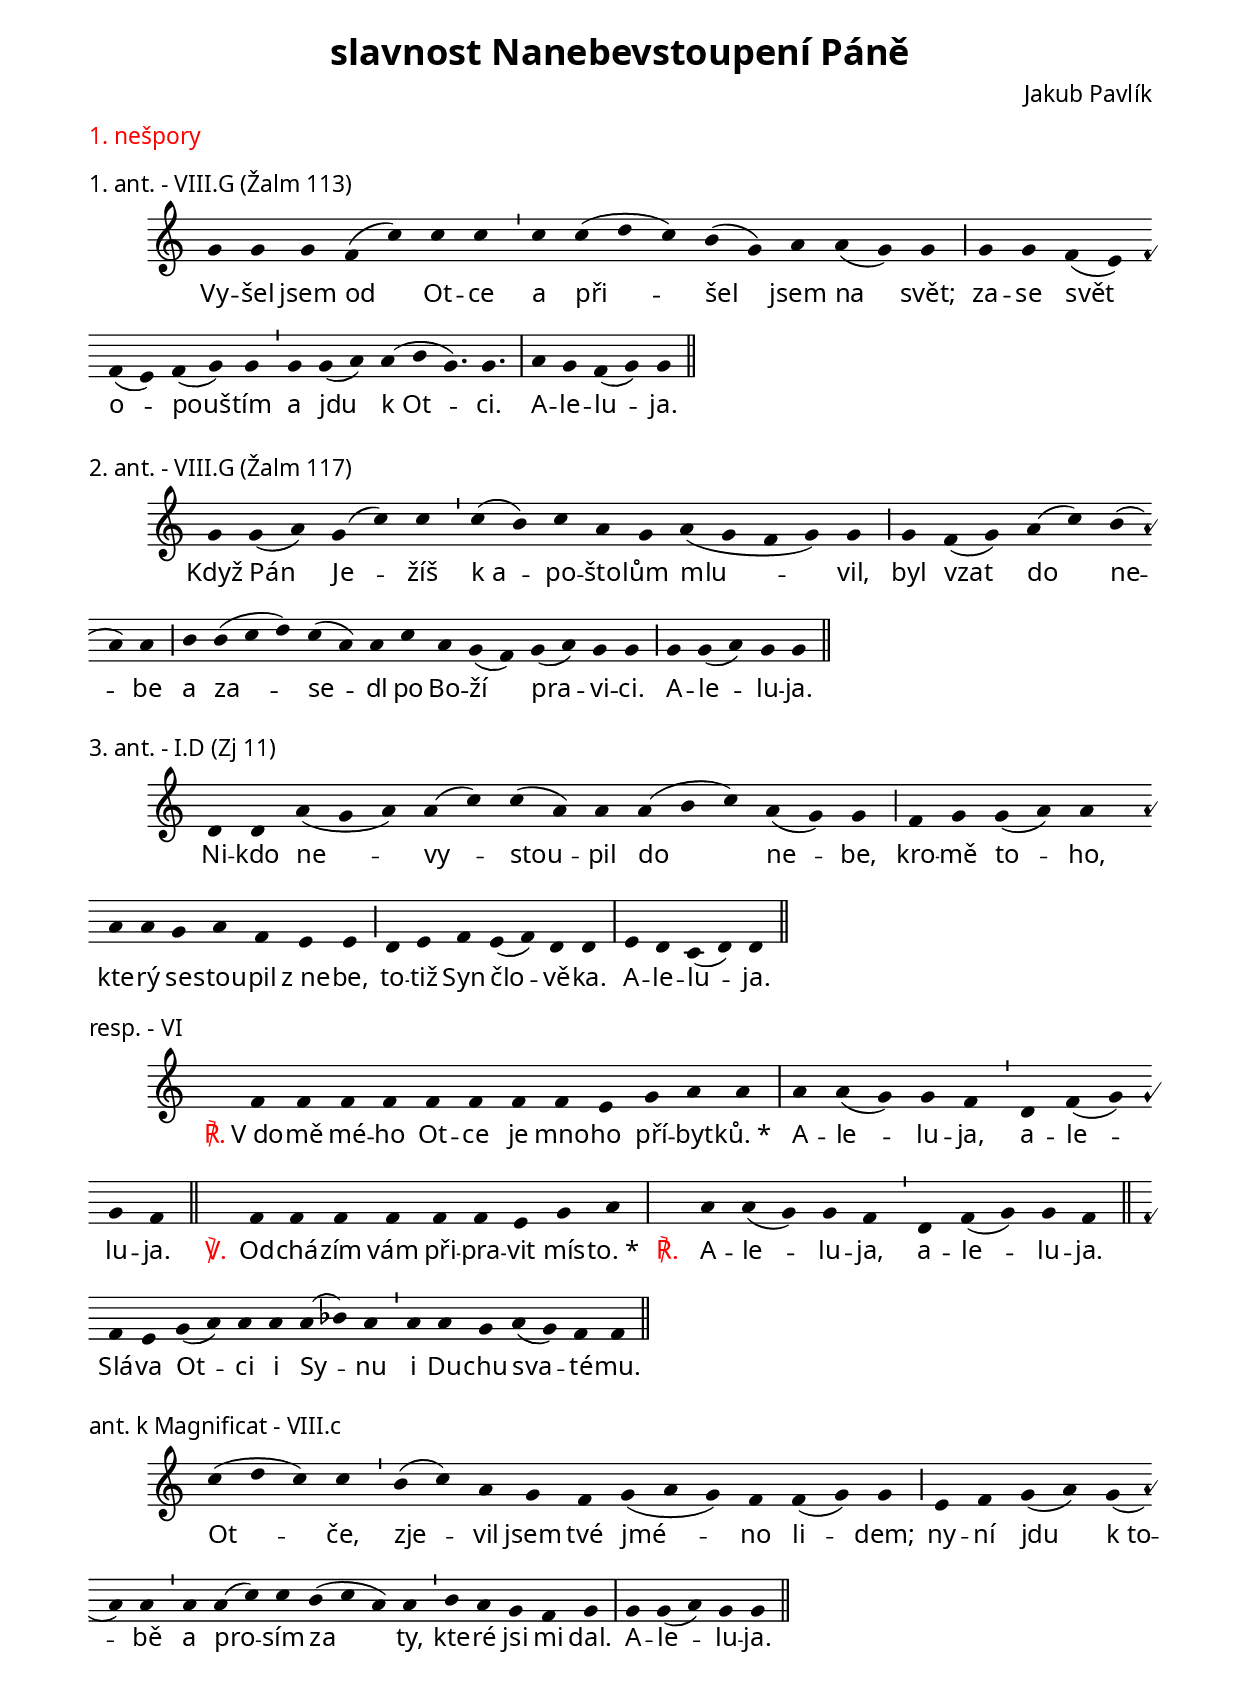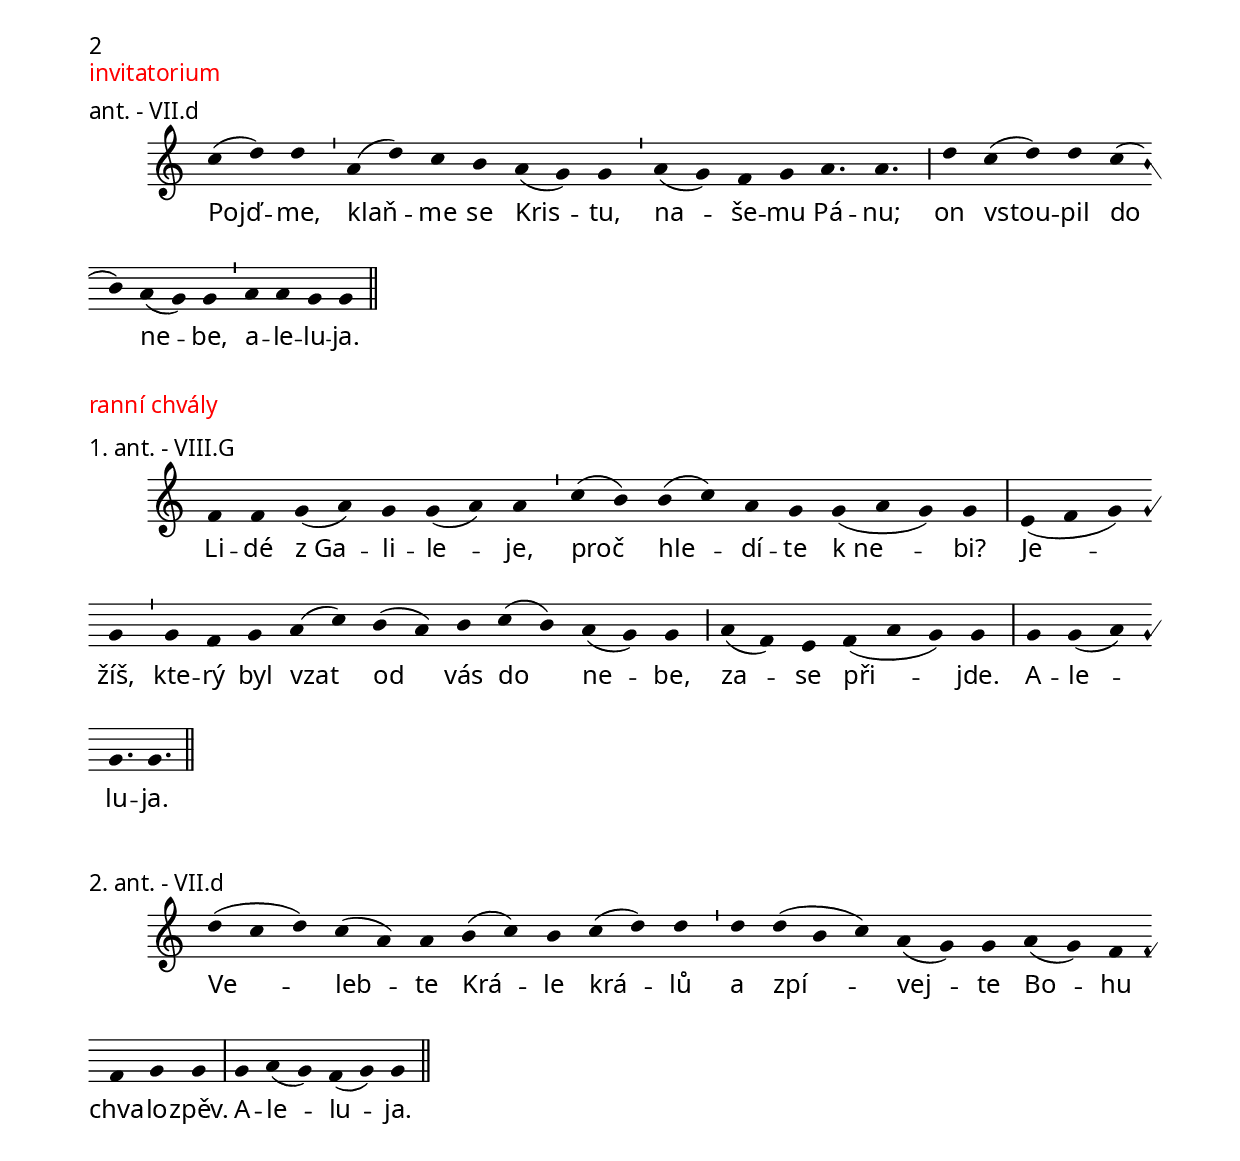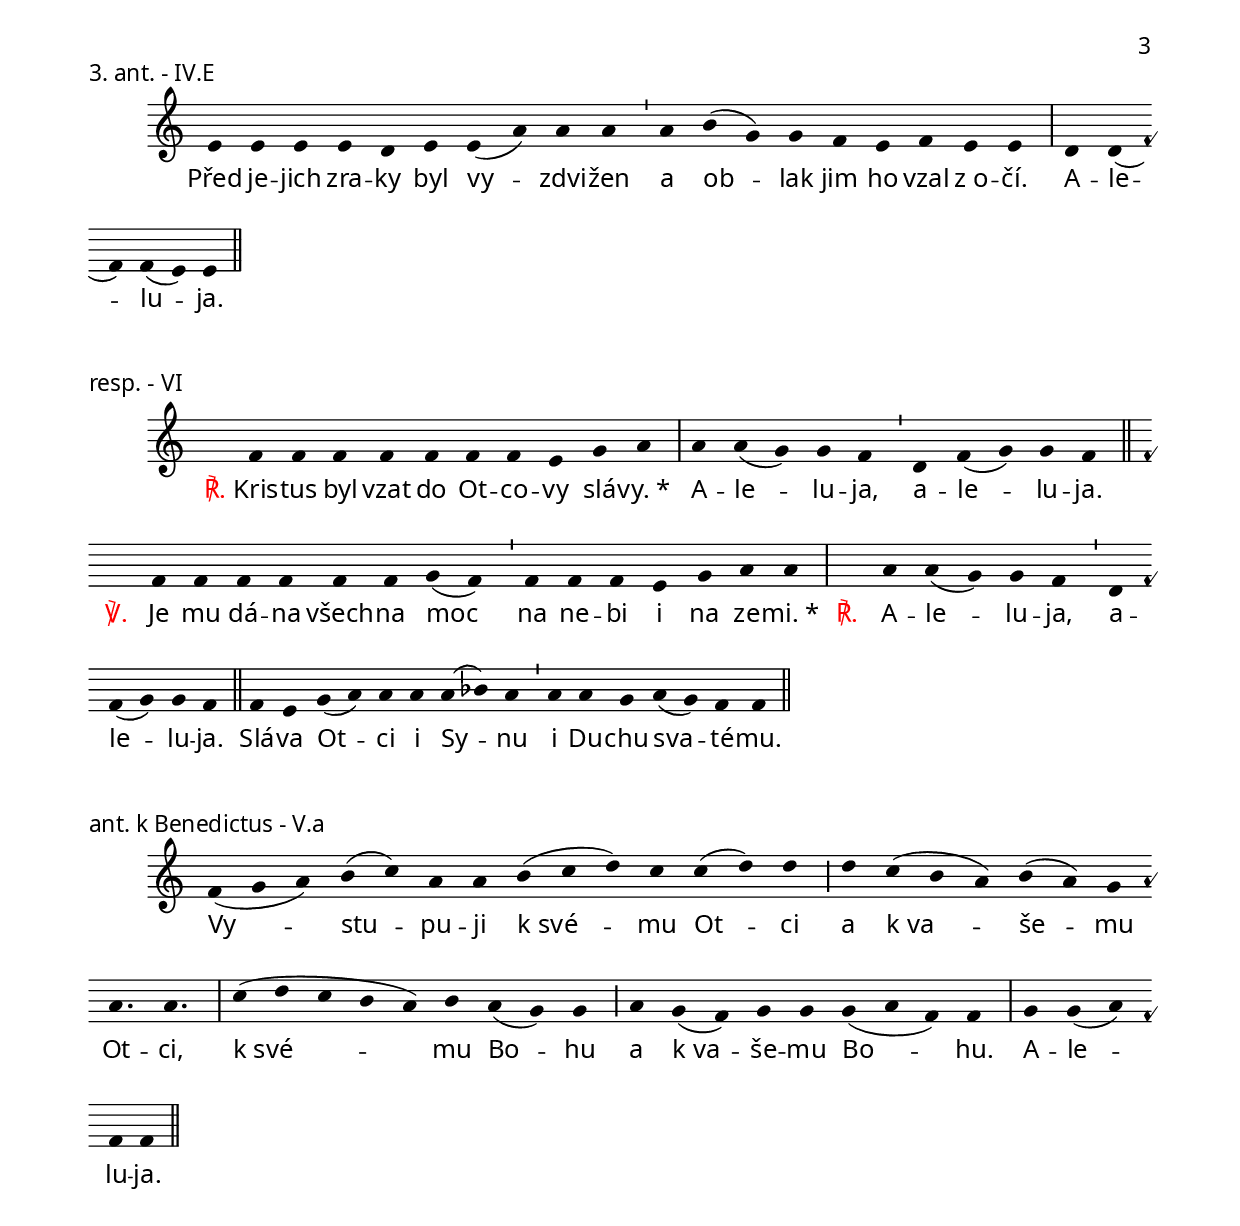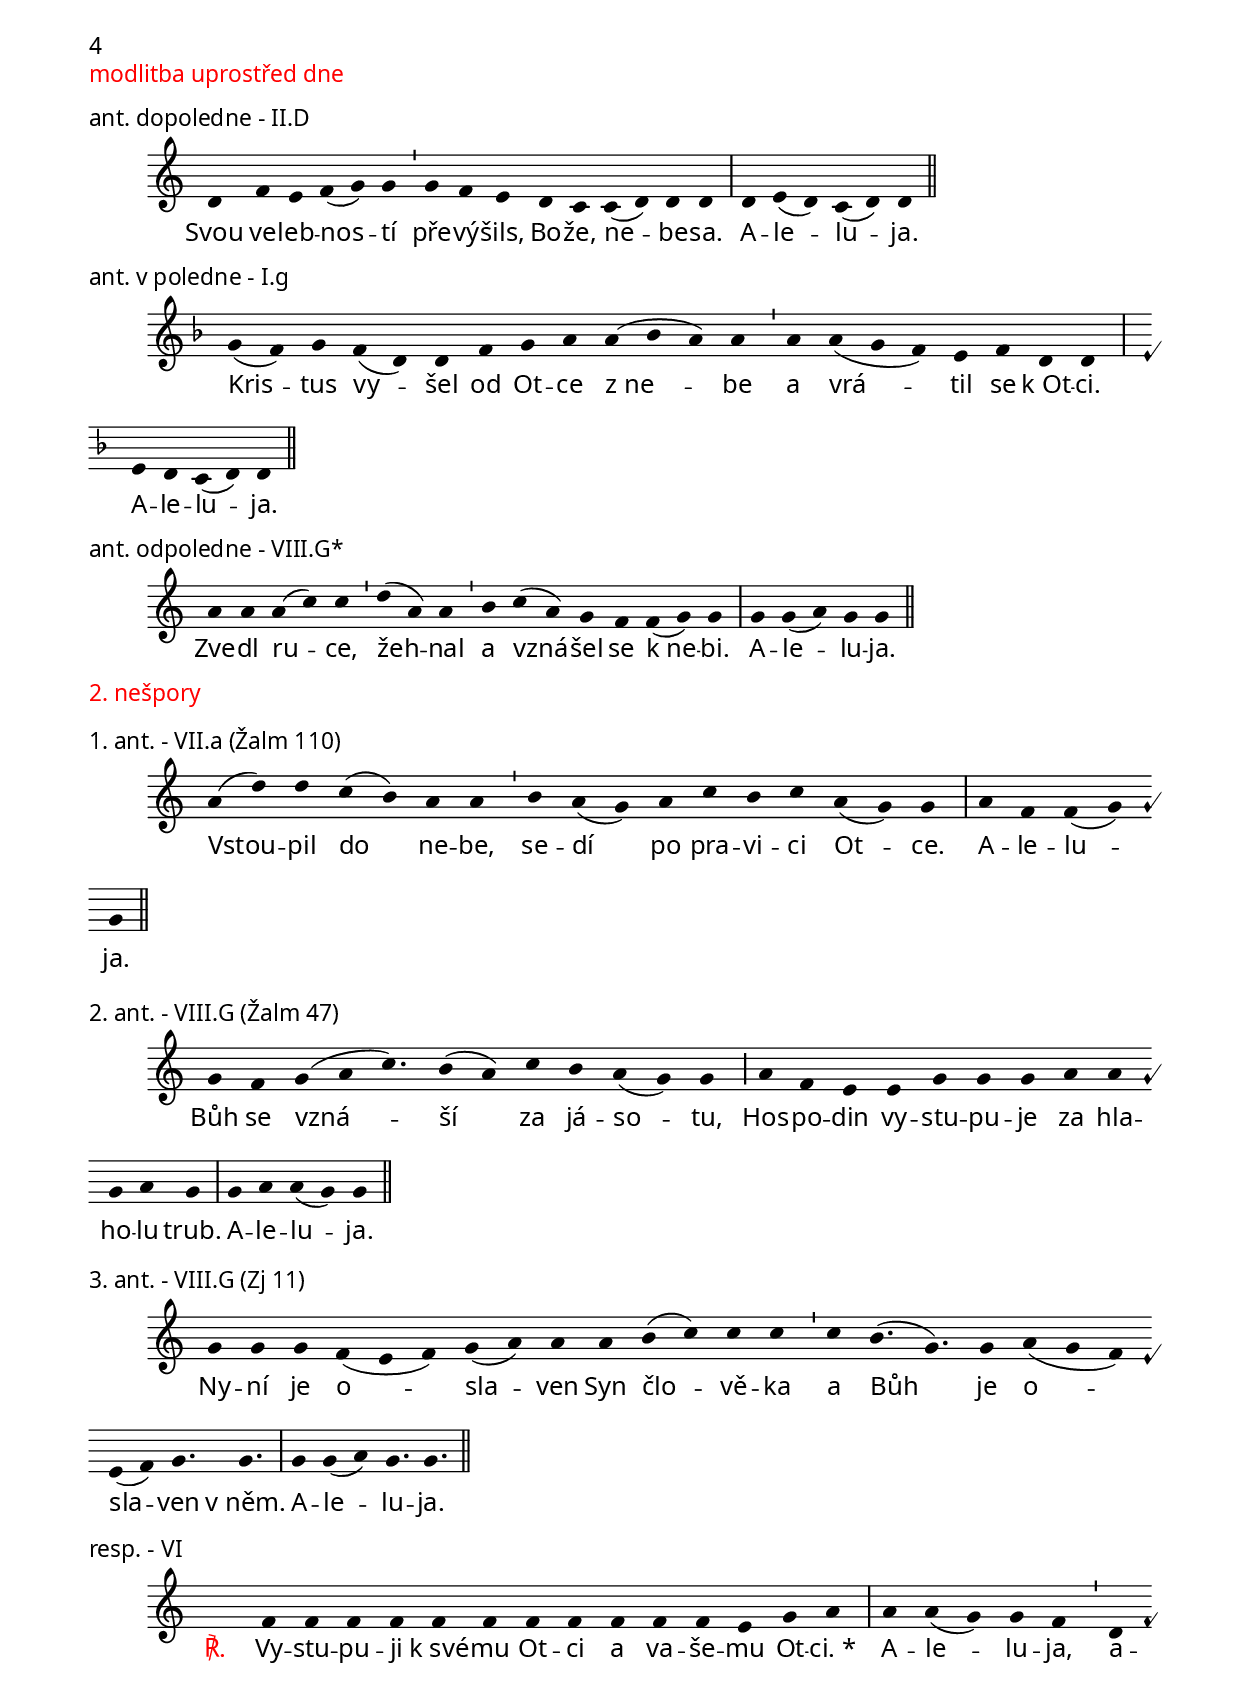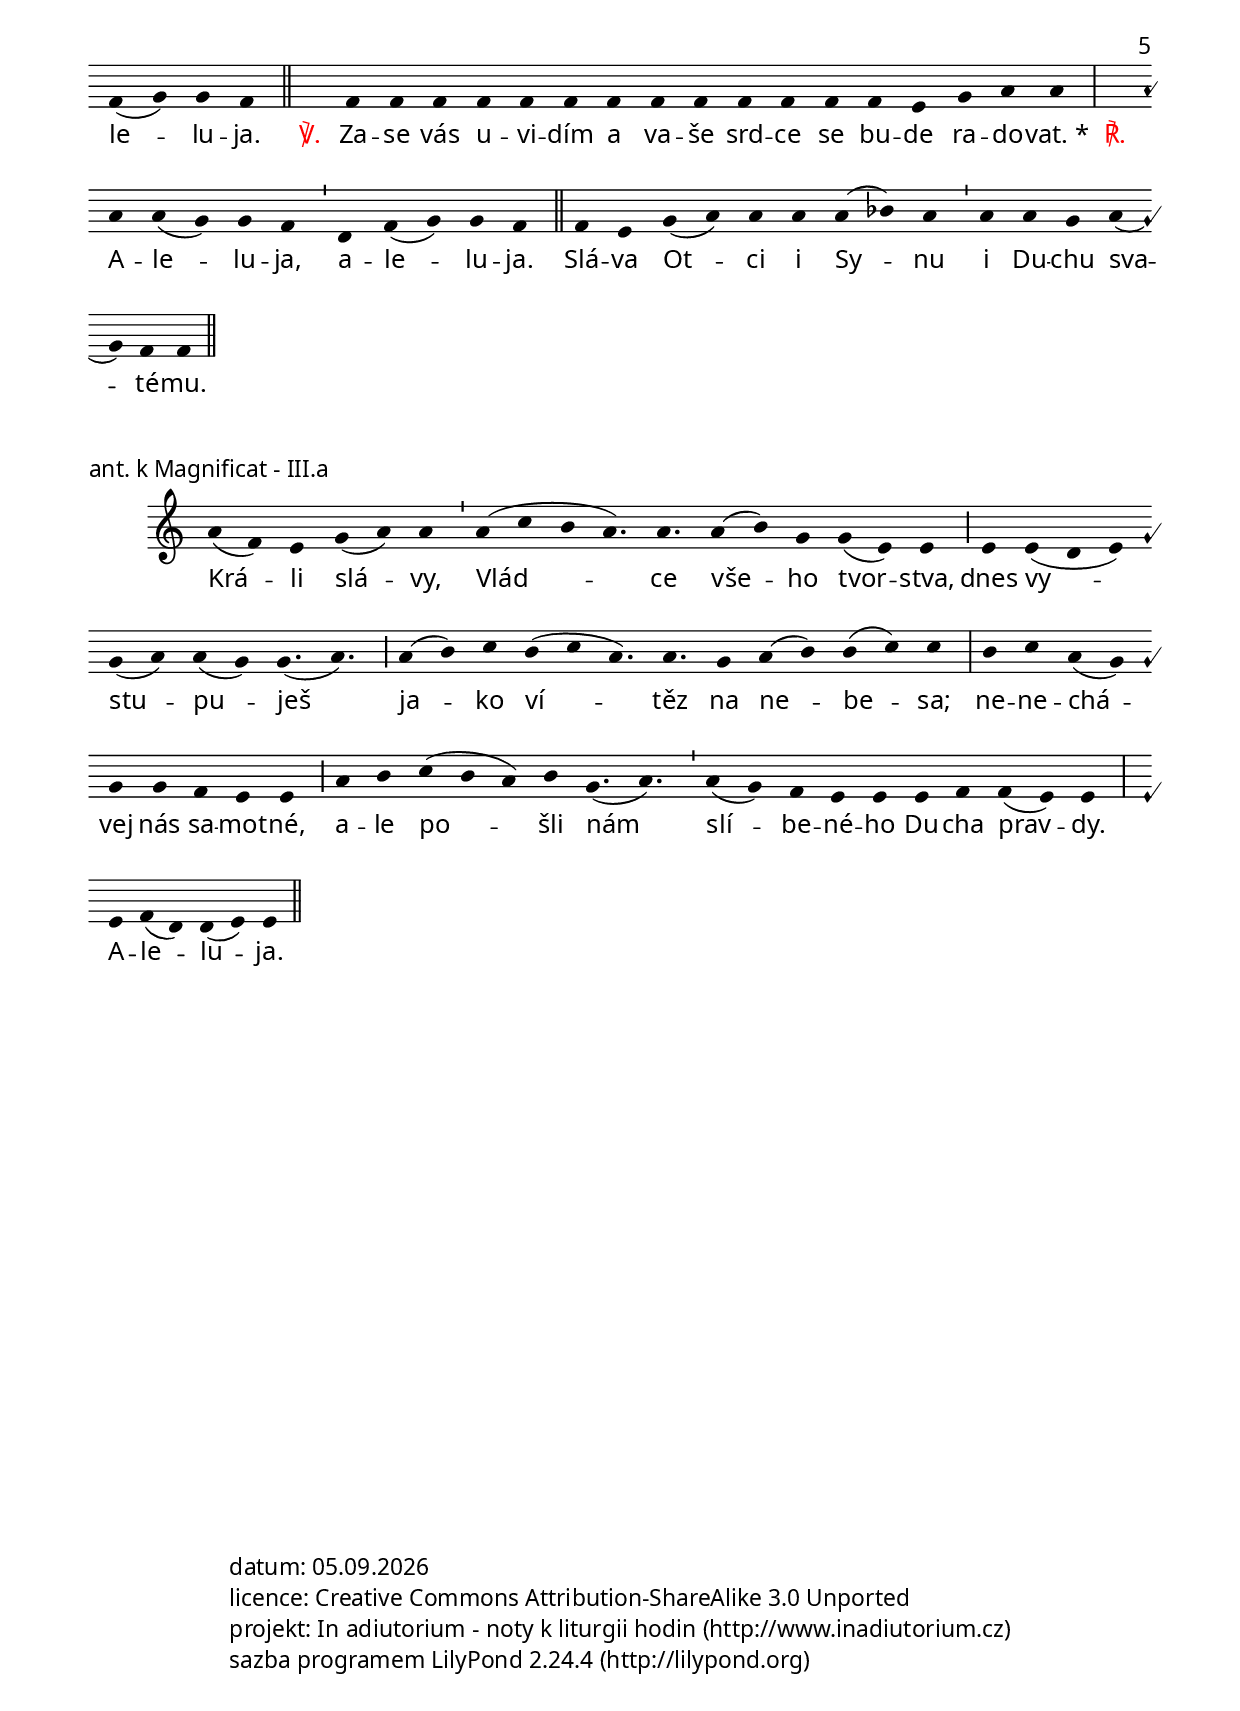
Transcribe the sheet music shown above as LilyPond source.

\version "2.14.2"

\header {
  title = "slavnost Nanebevstoupení Páně"
  composer = "Jakub Pavlík"
}

\include "spolecne.ly"
\include "dilyresponsorii.ly"

\markup {\nadpisHodinka {"1. nešpory"}}

\score {
  \relative c'' {
    \choralniRezim
    g4 g g f( c') c c \barMin
    c c( d c) b( g) a a( g) g \barMaior
    g g f( e) f( e) f( g) g \barMin
    g g( a) a( b g4.) g \barMax
    a4 g f( g) g \barFinalis
  }
  \addlyrics {
    Vy -- šel jsem od Ot -- ce 
    a při -- šel jsem na svět;
    za -- se svět o -- pouš -- tím a jdu k_Ot -- ci.
    A -- le -- lu -- ja.
  }
  \header {
    quid = "1. ant."
    modus = "VIII"
    differentia = "G" 
    psalmus = "Žalm 113"
    id = ""
    piece = \markup {\sestavTitulek}
  }
}

\score {
  \relative c'' {
    \choralniRezim
    g4 g( a) g( c) c \barMin c( b) c a g a( g f g) g \barMaior
    g f( g) a( c) b( a) a \barMaior
    b b( c d) c( a) a c a g( f) g( a) g g \barMaior
    g g( a) g g \barFinalis
  }
  \addlyrics {
    Když Pán Je -- žíš k_a -- po -- što -- lům mlu -- vil,
    byl vzat do ne -- be
    a za -- se -- dl po Bo -- ží pra -- vi -- ci.
    A -- le -- lu -- ja.
  }
  \header {
    quid = "2. ant."
    modus = "VIII"
    differentia = "G" 
    psalmus = "Žalm 117"
    id = ""
    piece = \markup {\sestavTitulek}
  }
}

\score {
  \relative c' {
    \choralniRezim
    d4 d a'( g a) a( c) c( a) a a( b c) a( g) g \barMaior
    f g g( a) a \bar"" a a g a f e e \barMaior
    d e f e( f) d d \barMax
    e d c( d) d \barFinalis
  }
  \addlyrics {
    Ni -- kdo ne -- vy -- stou -- pil do ne -- be,
    kro -- mě to -- ho, kte -- rý se -- stou -- pil z_ne -- be,
    to -- tiž Syn člo -- vě -- ka.
    A -- le -- lu -- ja.
  }
  \header {
    quid = "3. ant."
    modus = "I"
    differentia = "D" 
    psalmus = "Zj 11"
    id = ""
    piece = \markup {\sestavTitulek}
  }
}

\score {
  \relative c' {
    \choralniRezim
    
    % R
    \neviditelna f
    f4 f f f f f f f e g a a \barMax
    \respVIalelujaResponsum \barFinalis
    % V
    \neviditelna f
    f f f f f f e g a \barMax
    % R
    \neviditelna a
    \respVIalelujaResponsum \barFinalis
    % Slava
    \respVIalelujaDoxologie \barFinalis
  }
  \addlyrics {
    \Response V_do -- mě mé -- ho Ot -- ce je mno -- ho pří -- byt -- ků._* 
    \textRespAleluja
    \Verse Od -- chá -- zím vám při -- pra -- vit mís -- to._*
    \Response \textRespAleluja
    \textRespDoxologie
  }
  \header {
    quid = "resp."
    modus = "VI"
    id = ""
    piece = \markup {\sestavTitulekResp}
  }
}

\score {
  \relative c'' {
    \choralniRezim
    c( d c) c \barMin
    b( c) a g f g( a g) f f( g) g \barMaior
    e f g( a) g( a) a \barMin
    a a( c) c b( c a) a \barMin
    b a g f g \barMax
    g g( a) g g \barFinalis
  }
  \addlyrics {
    Ot -- če, 
    zje -- vil jsem tvé jmé -- no li -- dem;
    ny -- ní jdu k_to -- bě
    a pro -- sím za ty, 
    kte -- ré jsi mi dal.
    A -- le -- lu -- ja.
  }
  \header {
    quid = "ant. k Magnificat"
    modus = "VIII"
    differentia = "c" 
    psalmus = ""
    id = ""
    piece = \markup {\sestavTitulekBezZalmu}
  }
}

\pageBreak % ZLOM

\markup {\nadpisHodinka {"invitatorium"}}

\score {
  \relative c'' {
    \choralniRezim
    c4( d) d \barMin a( d) c b a( g) g \barMin a( g) f g a4. a \barMaior
    d4 c( d) d c( b) a( g) g \barMin
    a a g g \barFinalis
  }
  \addlyrics {
    Pojď -- me,
    klaň -- me se Kris -- tu, na -- še -- mu Pá -- nu;
    on vstou -- pil do ne -- be, 
    a -- le -- lu -- ja.
  }
  \header {
    quid = "ant."
    modus = "VII"
    differentia = "d" 
    psalmus = ""
    piece = \markup {\sestavTitulekBezZalmu}
  }
}

\markup {\nadpisHodinka {"ranní chvály"}}

\score {
  \relative c' {
    \choralniRezim
    f4 f g( a) g g( a) a \barMin
    c( b) b( c) a g g( a g) g \barMax
    e( f g) g \barMin
    g f g a( c) b( a) b c( b) a( g) g \barMaior
    a( f) e f( a g) g \barMax
    g g( a) g4. g \barFinalis
  }
  \addlyrics {
    Li -- dé z_Ga -- li -- le -- je,
    proč hle -- dí -- te k_ne -- bi?
    Je -- žíš, 
    kte -- rý byl vzat od vás do ne -- be,
    za -- se při -- jde.
    A -- le -- lu -- ja.
  }
  \header {
    quid = "1. ant."
    modus = "VIII"
    differentia = "G" 
    psalmus = ""
    id = ""
    piece = \markup {\sestavTitulekBezZalmu}
  }
}

\score {
  \relative c'' {
    \choralniRezim
    d4( c d) c( a) a b( c) b c( d) d \barMin
    d d( b c) a( g) g a( g) f f g g \barMax
    g a( g) f( g) g \barFinalis
  }
  \addlyrics {
    Ve -- leb -- te Krá -- le krá -- lů
    a zpí -- vej -- te Bo -- hu chva -- lo -- zpěv.
    A -- le -- lu -- ja.
  }
  \header {
    quid = "2. ant."
    modus = "VII"
    differentia = "d" 
    psalmus = ""
    id = ""
    piece = \markup {\sestavTitulekBezZalmu}
  }
}

\score {
  \relative c' {
    \choralniRezim
    e4 e e e d e e( a) a a \barMin
    a b( g) g f e f e e \barMax
    d d( f) f( e) e \barFinalis
  }
  \addlyrics {
    Před je -- jich zra -- ky byl vy -- zdvi -- žen
    a ob -- lak jim ho vzal z_o -- čí.
    A -- le -- lu -- ja.
  }
  \header {
    quid = "3. ant."
    modus = "IV"
    differentia = "E" 
    psalmus = ""
    id = ""
    piece = \markup {\sestavTitulekBezZalmu}
  }
}

\score {
  \relative c' {
    \choralniRezim
    
    % R
    \neviditelna f
    f4 f f f f f f e g a \barMax
    \respVIalelujaResponsum \barFinalis
    % V
    \neviditelna f
    f f f f f f g( f) \barMin f f f e g a a \barMax
    % R
    \neviditelna a
    \respVIalelujaResponsum \barFinalis
    % Slava
    \respVIalelujaDoxologie \barFinalis
  }
  \addlyrics {
    \Response Kris -- tus byl vzat do Ot -- co -- vy slá -- vy._* \textRespAleluja
    \Verse Je mu dá -- na všech -- na moc na ne -- bi i na ze -- mi._*
    \Response \textRespAleluja
    \textRespDoxologie
  }
  \header {
    quid = "resp."
    modus = "VI"
    id = ""
    piece = \markup {\sestavTitulekResp}
  }
} 


\score {
  \relative c' {
    \choralniRezim
    f4( g a) b( c) a a b( c d) c c( d) d \barMaior
    d c( b a) b( a) g a4. a \barMax
    c4( d c b a) b a( g) g \barMaior
    a g( f) g g g( a f) f \barMax
    g g( a) f f \barFinalis
  }
  \addlyrics {
    Vy -- stu -- pu -- ji k_své -- mu Ot -- ci
    a k_va -- še -- mu Ot -- ci,
    k_své -- mu Bo -- hu
    a k_va -- še -- mu Bo -- hu.
    A -- le -- lu -- ja.
  }
  \header {
    quid = "ant. k Benedictus"
    modus = "V"
    differentia = "a" 
    psalmus = ""
    id = ""
    piece = \markup {\sestavTitulekBezZalmu}
  }
}

\pageBreak % ZLOM

\markup {\nadpisHodinka {"modlitba uprostřed dne"}}

\score {
  \relative c' {
    \choralniRezim
    d4 f e f( g) g \barMin
    g f e d c c( d) d d \barMax
    d e( d) c( d) d \barFinalis
  }
  \addlyrics {
    Svou ve -- leb -- nos -- tí 
    pře -- vý -- šils, Bo -- že, ne -- be -- sa.
    A -- le -- lu -- ja.
  }
  \header {
    quid = "ant. dopoledne"
    modus = "II"
    differentia = "D" 
    psalmus = ""
    id = ""
    piece = \markup {\sestavTitulekBezZalmu}
  }
}

\score {
  \relative c'' {
    \choralniRezim
    \key f \major
    g4( f) g f( d) d f g a a( bes a) a \barMin
    a a( g f) e f d d \barMax
    e d c( d) d \barFinalis
  }
  \addlyrics {
    Kris -- tus vy -- šel od Ot -- ce z_ne -- be
    a vrá -- til se k_Ot -- ci.
    A -- le -- lu -- ja.
  }
  \header {
    quid = "ant. v poledne"
    modus = "I"
    differentia = "g" 
    psalmus = ""
    id = ""
    piece = \markup {\sestavTitulekBezZalmu}
  }
}

\score {
  \relative c'' {
    \choralniRezim
    a4 a a( c) c \barMin
    d( a) a \barMin
    b c( a) g f f( g) g \barMax
    g g( a) g4 g \barFinalis
  }
  \addlyrics {
    Zve -- dl ru -- ce,
    žeh -- nal
    a vzná -- šel se k_ne -- bi.
    A -- le -- lu -- ja.
  }
  \header {
    quid = "ant. odpoledne"
    modus = "VIII"
    differentia = "G*" 
    psalmus = ""
    id = ""
    piece = \markup {\sestavTitulekBezZalmu}
  }
}

\markup {\nadpisHodinka {"2. nešpory"}}

\score {
  \relative c'' {
    \choralniRezim
    a( d) d c( b) a a \barMin
    b a( g) a c b c a( g) g \barMax
    a f f( g) g \barFinalis
  }
  \addlyrics {
    Vstou -- pil do ne -- be,
    se -- dí po pra -- vi -- ci Ot -- ce.
    A -- le -- lu -- ja.
  }
  \header {
    quid = "1. ant."
    modus = "VII"
    differentia = "a" 
    psalmus = "Žalm 110"
    id = ""
    piece = \markup {\sestavTitulek}
  }
}

\score {
  \relative c'' {
    \choralniRezim
    g4 f g( a c4.) b4( a) c b a( g) g \barMaior
    a f e e g g g a a g a g \barMax
    g a a( g) g \barFinalis
  }
  \addlyrics {
    Bůh se vzná -- ší za já -- so -- tu,
    Hos -- po -- din vy -- stu -- pu -- je za hla -- ho -- lu trub.
    A -- le -- lu -- ja.
  }
  \header {
    quid = "2. ant."
    modus = "VIII"
    differentia = "G" 
    psalmus = "Žalm 47"
    id = ""
    piece = \markup {\sestavTitulek}
  }
}

\score {
  \relative c'' {
    \choralniRezim
    g4 g g f( e f) g( a) a a b( c) c c \barMin
    c b4.( g) g4 a( g f) e( f) g4. g \barMax
    g4 g( a) g4. g \barFinalis
  }
  \addlyrics {
    Ny -- ní je o -- sla -- ven Syn člo -- vě -- ka
    a Bůh je o -- sla -- ven v_něm.
    A -- le -- lu -- ja.
  }
  \header {
    quid = "3. ant."
    modus = "VIII"
    differentia = "G" 
    psalmus = "Zj 11"
    id = ""
    piece = \markup {\sestavTitulek}
  }
}

\score {
  \relative c' {
    \choralniRezim
    
    % R
    \neviditelna f
    f4 f f f f f f f f f f e g a \barMax
    \respVIalelujaResponsum \barFinalis
    % V
    \neviditelna f
    f f f f f f f f f f f f f e g a a \barMax
    % R
    \neviditelna a
    \respVIalelujaResponsum \barFinalis
    % Slava
    \respVIalelujaDoxologie \barFinalis
  }
  \addlyrics {
    \Response Vy -- stu -- pu -- ji k_své -- mu Ot -- ci a va -- še -- mu Ot -- ci._* \textRespAleluja
    \Verse Za -- se vás u -- vi -- dím a va -- še srd -- ce se bu -- de ra -- do -- vat._*
    \Response \textRespAleluja
    \textRespDoxologie
  }
  \header {
    quid = "resp."
    modus = "VI"
    id = ""
    piece = \markup {\sestavTitulekResp}
  }
} 

\score {
  \relative c'' {
    \choralniRezim
    a4( f) e g( a) a \barMin
    a( c b a4.) a a4( b) g g( e) e \barMaior
    e e( d e) g( a) a( g) g4.( a) \barMaior
    a4( b) c b( c a4.) a g4 a( b) b( c) c \barMax
    
    b c a( g) g g f e e \barMaior
    a b c( b a) b g4.( a) \barMin
    a4( g) f e e e f f( e) e \barMax
    e f( d) d( e) e \barFinalis
  }
  \addlyrics {
    Krá -- li slá -- vy,
    Vlád -- ce vše -- ho tvor -- stva,
    dnes vy -- stu -- pu -- ješ 
    ja -- ko ví -- těz na ne -- be -- sa;
    
    ne -- ne -- chá -- vej nás sa -- mot -- né,
    a -- le po -- šli nám slí -- be -- né -- ho Du -- cha prav -- dy.
    A -- le -- lu -- ja.
  }
  \header {
    quid = "ant. k Magnificat"
    modus = "III"
    differentia = "a" 
    psalmus = ""
    id = ""
    piece = \markup {\sestavTitulekBezZalmu}
  }
}